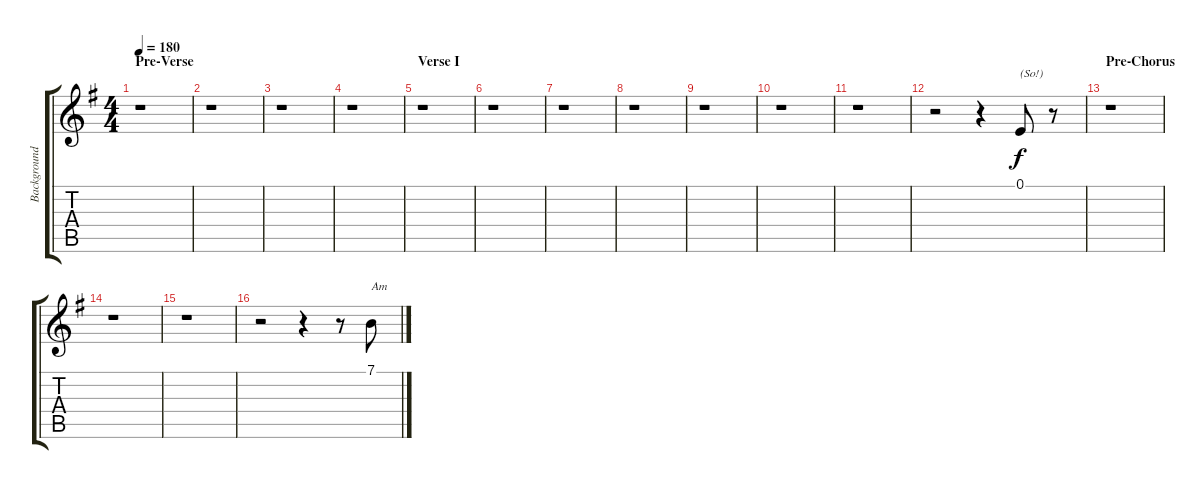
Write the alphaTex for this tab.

\track ("Background Vocal" "Background") {instrument tenorsax}
\staff {score tabs}
\tuning (E4 B3 G3 D3 A2 E2) {hide}
\ts (4 4)
\section ("" "Pre-Verse")
\tempo 180
\clef g2
\ks g
r.1{dy f} |
r.1 |
r.1 |
r.1 |
\section ("" "Verse I")
r.1 |
r.1 |
r.1 |
r.1 |
r.1 |
r.1 |
r.1 |
r.2 r.4 0.1.8{txt "(So!)"} r.8 |
\section ("" "Pre-Chorus")
r.1 |
r.1 |
r.1 |
r.2 r.4 r.8 7.1.8{txt "Am"}
